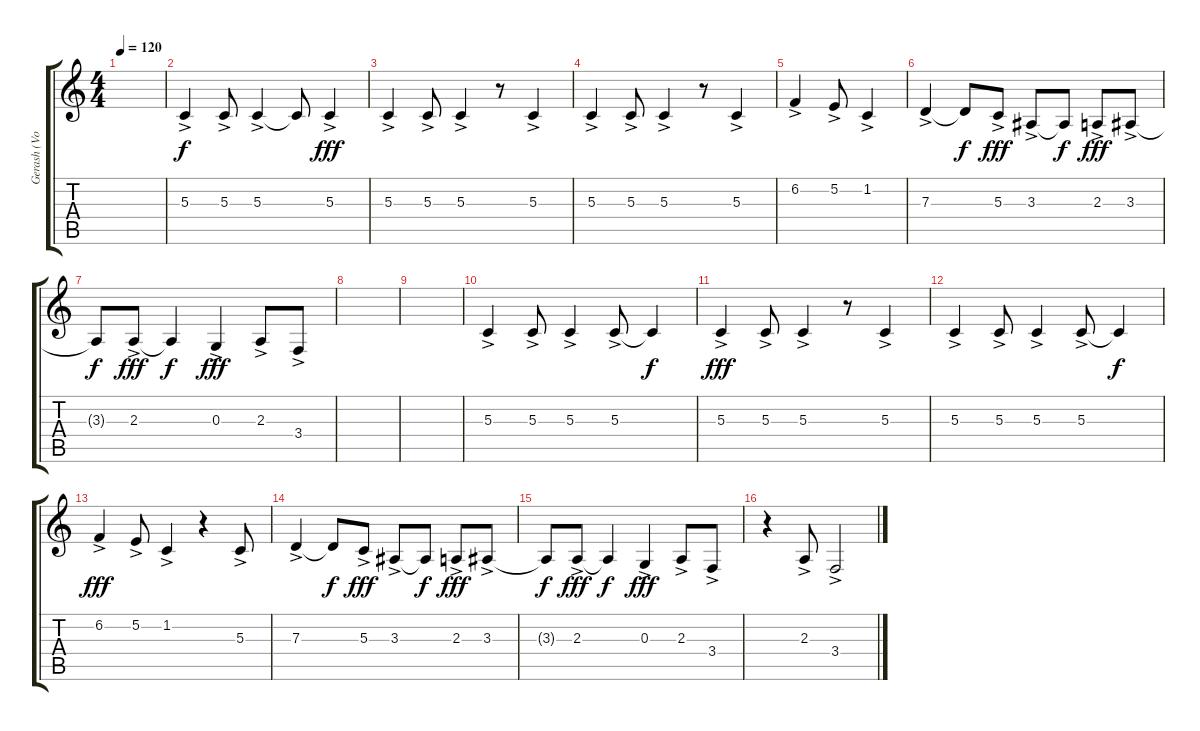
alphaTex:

\track ("Gerash (Vokal)" "Gerash (Vo") {instrument synthbrass2}
\staff {score tabs}
\tuning (E4 B3 G3 D3 A2 E2) {hide}
\ts (4 4)
\tempo 120
\clef g2
\ks c
|
5.3{ac}.4 5.3{ac}.8 5.3{ac}.4 5.3{t}.8{dy f} 5.3{ac}.4{dy fff} |
5.3{ac}.4 5.3{ac}.8 5.3{ac}.4 r.8 5.3{ac}.4 |
5.3{ac}.4 5.3{ac}.8 5.3{ac}.4 r.8 5.3{ac}.4 |
6.2{ac}.4 5.2{ac}.8 1.2{ac}.4 |
7.3{ac}.4 7.3{t}.8{dy f} 5.3{ac}.8{dy fff} 3.3{ac}.8 3.3{t}.8{dy f} 2.3{ac}.8{dy fff} 3.3{ac}.8 |
3.3{t}.8{dy f} 2.3{ac}.8{dy fff} 2.3{t}.4{dy f} 0.3{ac}.4{dy fff} 2.3{ac}.8 3.4{ac}.8 |
|
|
5.3{ac}.4 5.3{ac}.8 5.3{ac}.4 5.3{ac}.8 5.3{t}.4{dy f} |
5.3{ac}.4{dy fff} 5.3{ac}.8 5.3{ac}.4 r.8 5.3{ac}.4 |
5.3{ac}.4 5.3{ac}.8 5.3{ac}.4 5.3{ac}.8 5.3{t}.4{dy f} |
6.2{ac}.4{dy fff} 5.2{ac}.8 1.2{ac}.4 r.4 5.3{ac}.8 |
7.3{ac}.4 7.3{t}.8{dy f} 5.3{ac}.8{dy fff} 3.3{ac}.8 3.3{t}.8{dy f} 2.3{ac}.8{dy fff} 3.3{ac}.8 |
3.3{t}.8{dy f} 2.3{ac}.8{dy fff} 2.3{t}.4{dy f} 0.3{ac}.4{dy fff} 2.3{ac}.8 3.4{ac}.8 |
r.4 2.3{ac}.8 3.4{ac}.2
